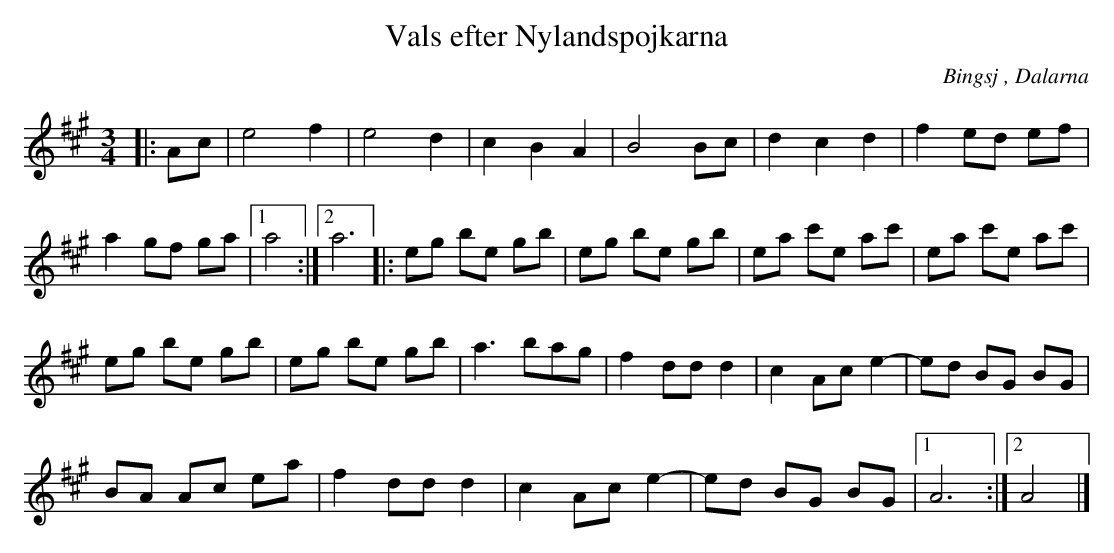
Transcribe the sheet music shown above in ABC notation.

X:1
T:Vals efter Nylandspojkarna
O:Bingsj , Dalarna
M:3/4
L:1/8
K:A
|: Ac | e4 f2 | e4 d2 | c2 B2 A2 | B4 Bc | d2 c2 d2 | f2 ed ef |
a2 gf ga |1 a4 :|2 a6 |: eg be gb | eg be gb | ea c'e ac' | ea c'e ac' |
eg be gb | eg be gb | a3 bag | f2 dd d2 | c2 Ac e2- | ed BG BG |
BA Ac ea | f2 dd d2 | c2 Ac e2- | ed BG BG |1 A6 :|2 A4 |]
